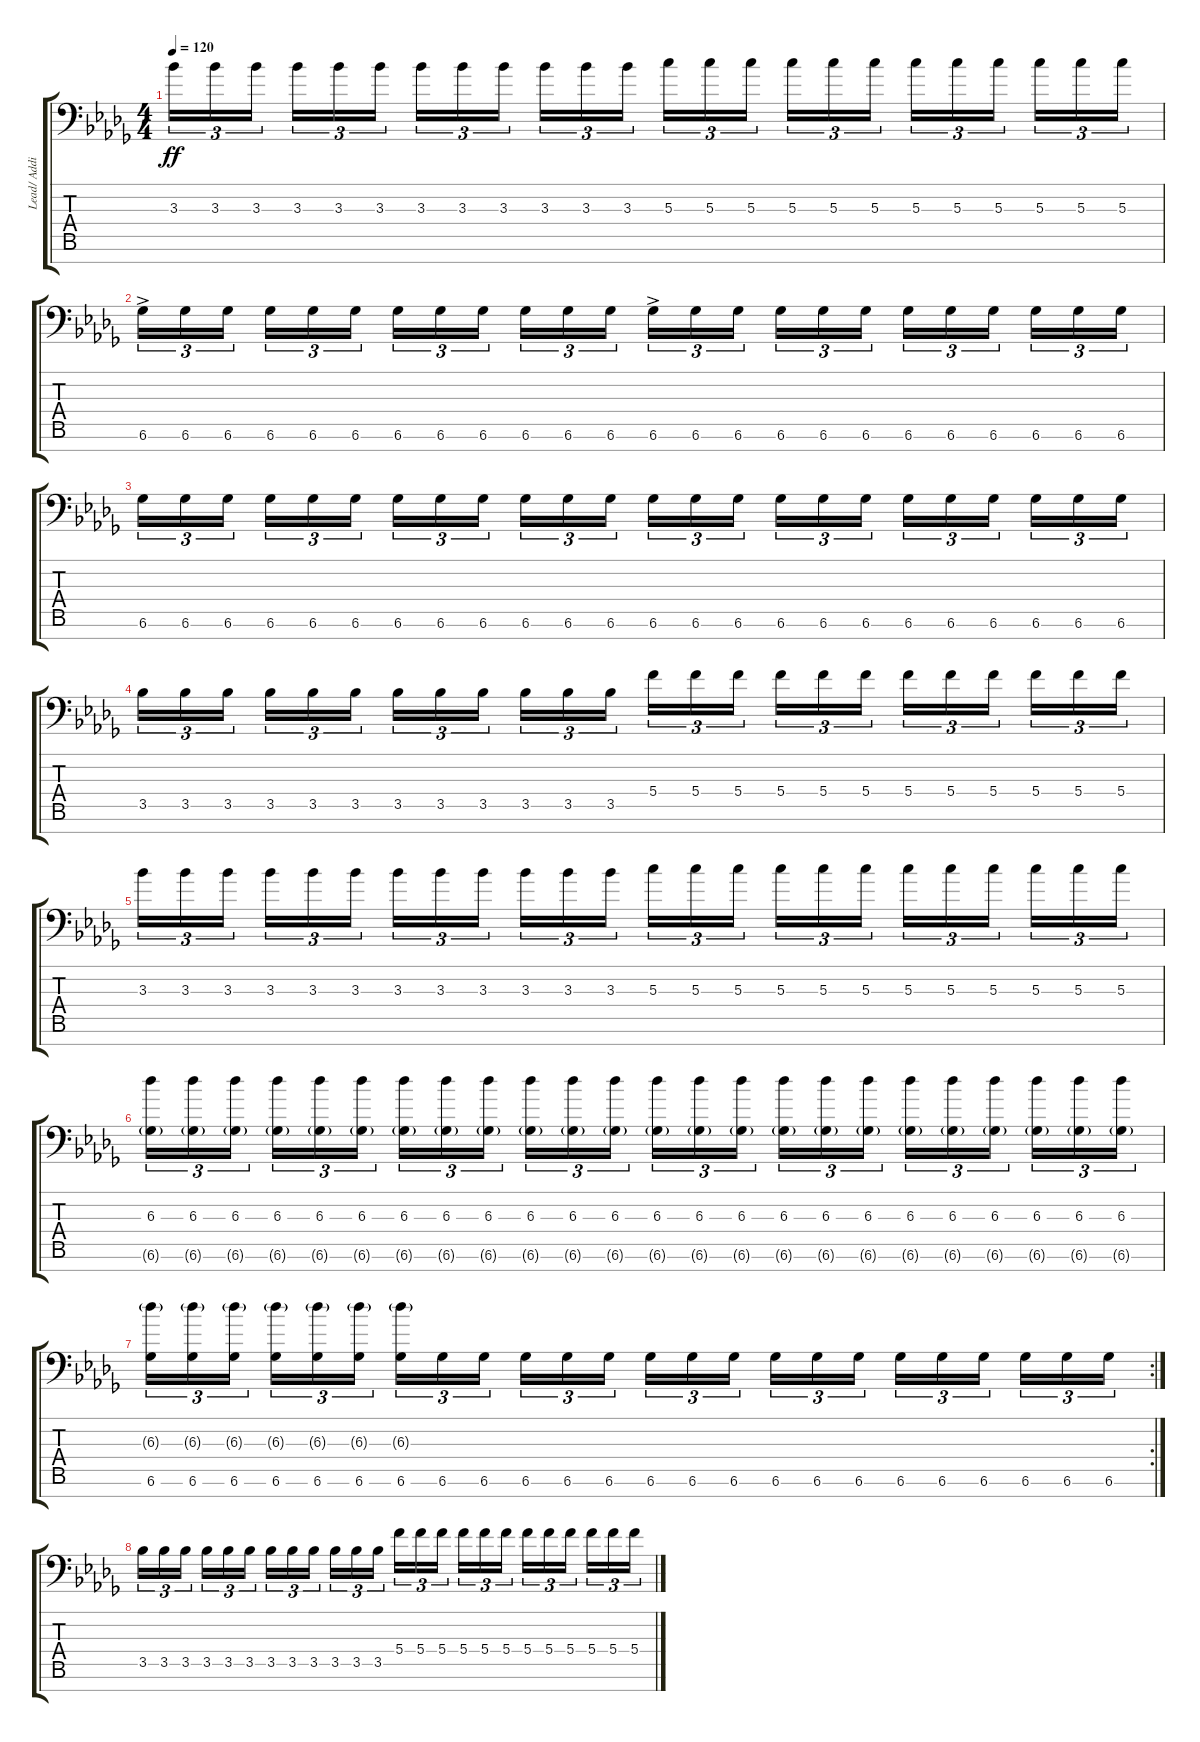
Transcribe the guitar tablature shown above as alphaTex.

\track ("Lead/ Additional" "Lead/ Addi") {instrument overdrivenguitar}
\staff {score tabs}
\tuning (E4 C4 G3 C3 G2 C2 G1) {hide}
\ts (4 4)
\tempo 120
\clef f4
\ks bbminor
3.3.16{tu (3 2) dy ff} 3.3.16{tu (3 2)} 3.3.16{tu (3 2) beam splitsecondary} 3.3.16{tu (3 2)} 3.3.16{tu (3 2)} 3.3.16{tu (3 2)} 3.3.16{tu (3 2)} 3.3.16{tu (3 2)} 3.3.16{tu (3 2) beam splitsecondary} 3.3.16{tu (3 2)} 3.3.16{tu (3 2)} 3.3.16{tu (3 2)} 5.3.16{tu (3 2)} 5.3.16{tu (3 2)} 5.3.16{tu (3 2) beam splitsecondary} 5.3.16{tu (3 2)} 5.3.16{tu (3 2)} 5.3.16{tu (3 2)} 5.3.16{tu (3 2)} 5.3.16{tu (3 2)} 5.3.16{tu (3 2) beam splitsecondary} 5.3.16{tu (3 2)} 5.3.16{tu (3 2)} 5.3.16{tu (3 2)} |
6.6{ac}.16{tu (3 2)} 6.6.16{tu (3 2)} 6.6.16{tu (3 2) beam splitsecondary} 6.6.16{tu (3 2)} 6.6.16{tu (3 2)} 6.6.16{tu (3 2)} 6.6.16{tu (3 2)} 6.6.16{tu (3 2)} 6.6.16{tu (3 2) beam splitsecondary} 6.6.16{tu (3 2)} 6.6.16{tu (3 2)} 6.6.16{tu (3 2)} 6.6{ac}.16{tu (3 2)} 6.6.16{tu (3 2)} 6.6.16{tu (3 2) beam splitsecondary} 6.6.16{tu (3 2)} 6.6.16{tu (3 2)} 6.6.16{tu (3 2)} 6.6.16{tu (3 2)} 6.6.16{tu (3 2)} 6.6.16{tu (3 2) beam splitsecondary} 6.6.16{tu (3 2)} 6.6.16{tu (3 2)} 6.6.16{tu (3 2)} |
6.6.16{tu (3 2)} 6.6.16{tu (3 2)} 6.6.16{tu (3 2) beam splitsecondary} 6.6.16{tu (3 2)} 6.6.16{tu (3 2)} 6.6.16{tu (3 2)} 6.6.16{tu (3 2)} 6.6.16{tu (3 2)} 6.6.16{tu (3 2) beam splitsecondary} 6.6.16{tu (3 2)} 6.6.16{tu (3 2)} 6.6.16{tu (3 2)} 6.6.16{tu (3 2)} 6.6.16{tu (3 2)} 6.6.16{tu (3 2) beam splitsecondary} 6.6.16{tu (3 2)} 6.6.16{tu (3 2)} 6.6.16{tu (3 2)} 6.6.16{tu (3 2)} 6.6.16{tu (3 2)} 6.6.16{tu (3 2) beam splitsecondary} 6.6.16{tu (3 2)} 6.6.16{tu (3 2)} 6.6.16{tu (3 2)} |
3.5.16{tu (3 2)} 3.5.16{tu (3 2)} 3.5.16{tu (3 2) beam splitsecondary} 3.5.16{tu (3 2)} 3.5.16{tu (3 2)} 3.5.16{tu (3 2)} 3.5.16{tu (3 2)} 3.5.16{tu (3 2)} 3.5.16{tu (3 2) beam splitsecondary} 3.5.16{tu (3 2)} 3.5.16{tu (3 2)} 3.5.16{tu (3 2)} 5.4.16{tu (3 2)} 5.4.16{tu (3 2)} 5.4.16{tu (3 2) beam splitsecondary} 5.4.16{tu (3 2)} 5.4.16{tu (3 2)} 5.4.16{tu (3 2)} 5.4.16{tu (3 2)} 5.4.16{tu (3 2)} 5.4.16{tu (3 2) beam splitsecondary} 5.4.16{tu (3 2)} 5.4.16{tu (3 2)} 5.4.16{tu (3 2)} |
3.3.16{tu (3 2)} 3.3.16{tu (3 2)} 3.3.16{tu (3 2) beam splitsecondary} 3.3.16{tu (3 2)} 3.3.16{tu (3 2)} 3.3.16{tu (3 2)} 3.3.16{tu (3 2)} 3.3.16{tu (3 2)} 3.3.16{tu (3 2) beam splitsecondary} 3.3.16{tu (3 2)} 3.3.16{tu (3 2)} 3.3.16{tu (3 2)} 5.3.16{tu (3 2)} 5.3.16{tu (3 2)} 5.3.16{tu (3 2) beam splitsecondary} 5.3.16{tu (3 2)} 5.3.16{tu (3 2)} 5.3.16{tu (3 2)} 5.3.16{tu (3 2)} 5.3.16{tu (3 2)} 5.3.16{tu (3 2) beam splitsecondary} 5.3.16{tu (3 2)} 5.3.16{tu (3 2)} 5.3.16{tu (3 2)} |
(6.3 6.6{g}).16{tu (3 2)} (6.3 6.6{g}).16{tu (3 2)} (6.3 6.6{g}).16{tu (3 2) beam splitsecondary} (6.3 6.6{g}).16{tu (3 2)} (6.3 6.6{g}).16{tu (3 2)} (6.3 6.6{g}).16{tu (3 2)} (6.3 6.6{g}).16{tu (3 2)} (6.3 6.6{g}).16{tu (3 2)} (6.3 6.6{g}).16{tu (3 2) beam splitsecondary} (6.3 6.6{g}).16{tu (3 2)} (6.3 6.6{g}).16{tu (3 2)} (6.3 6.6{g}).16{tu (3 2)} (6.3 6.6{g}).16{tu (3 2)} (6.3 6.6{g}).16{tu (3 2)} (6.3 6.6{g}).16{tu (3 2) beam splitsecondary} (6.3 6.6{g}).16{tu (3 2)} (6.3 6.6{g}).16{tu (3 2)} (6.3 6.6{g}).16{tu (3 2)} (6.3 6.6{g}).16{tu (3 2)} (6.3 6.6{g}).16{tu (3 2)} (6.3 6.6{g}).16{tu (3 2) beam splitsecondary} (6.3 6.6{g}).16{tu (3 2)} (6.3 6.6{g}).16{tu (3 2)} (6.3 6.6{g}).16{tu (3 2)} |
\rc 2
(6.3{g} 6.6).16{tu (3 2)} (6.3{g} 6.6).16{tu (3 2)} (6.3{g} 6.6).16{tu (3 2) beam splitsecondary} (6.3{g} 6.6).16{tu (3 2)} (6.3{g} 6.6).16{tu (3 2)} (6.3{g} 6.6).16{tu (3 2)} (6.3{g} 6.6).16{tu (3 2)} 6.6.16{tu (3 2)} 6.6.16{tu (3 2) beam splitsecondary} 6.6.16{tu (3 2)} 6.6.16{tu (3 2)} 6.6.16{tu (3 2)} 6.6.16{tu (3 2)} 6.6.16{tu (3 2)} 6.6.16{tu (3 2) beam splitsecondary} 6.6.16{tu (3 2)} 6.6.16{tu (3 2)} 6.6.16{tu (3 2)} 6.6.16{tu (3 2)} 6.6.16{tu (3 2)} 6.6.16{tu (3 2) beam splitsecondary} 6.6.16{tu (3 2)} 6.6.16{tu (3 2)} 6.6.16{tu (3 2)} |
3.5.16{tu (3 2)} 3.5.16{tu (3 2)} 3.5.16{tu (3 2) beam splitsecondary} 3.5.16{tu (3 2)} 3.5.16{tu (3 2)} 3.5.16{tu (3 2)} 3.5.16{tu (3 2)} 3.5.16{tu (3 2)} 3.5.16{tu (3 2) beam splitsecondary} 3.5.16{tu (3 2)} 3.5.16{tu (3 2)} 3.5.16{tu (3 2)} 5.4.16{tu (3 2)} 5.4.16{tu (3 2)} 5.4.16{tu (3 2) beam splitsecondary} 5.4.16{tu (3 2)} 5.4.16{tu (3 2)} 5.4.16{tu (3 2)} 5.4.16{tu (3 2)} 5.4.16{tu (3 2)} 5.4.16{tu (3 2) beam splitsecondary} 5.4.16{tu (3 2)} 5.4.16{tu (3 2)} 5.4.16{tu (3 2)}
